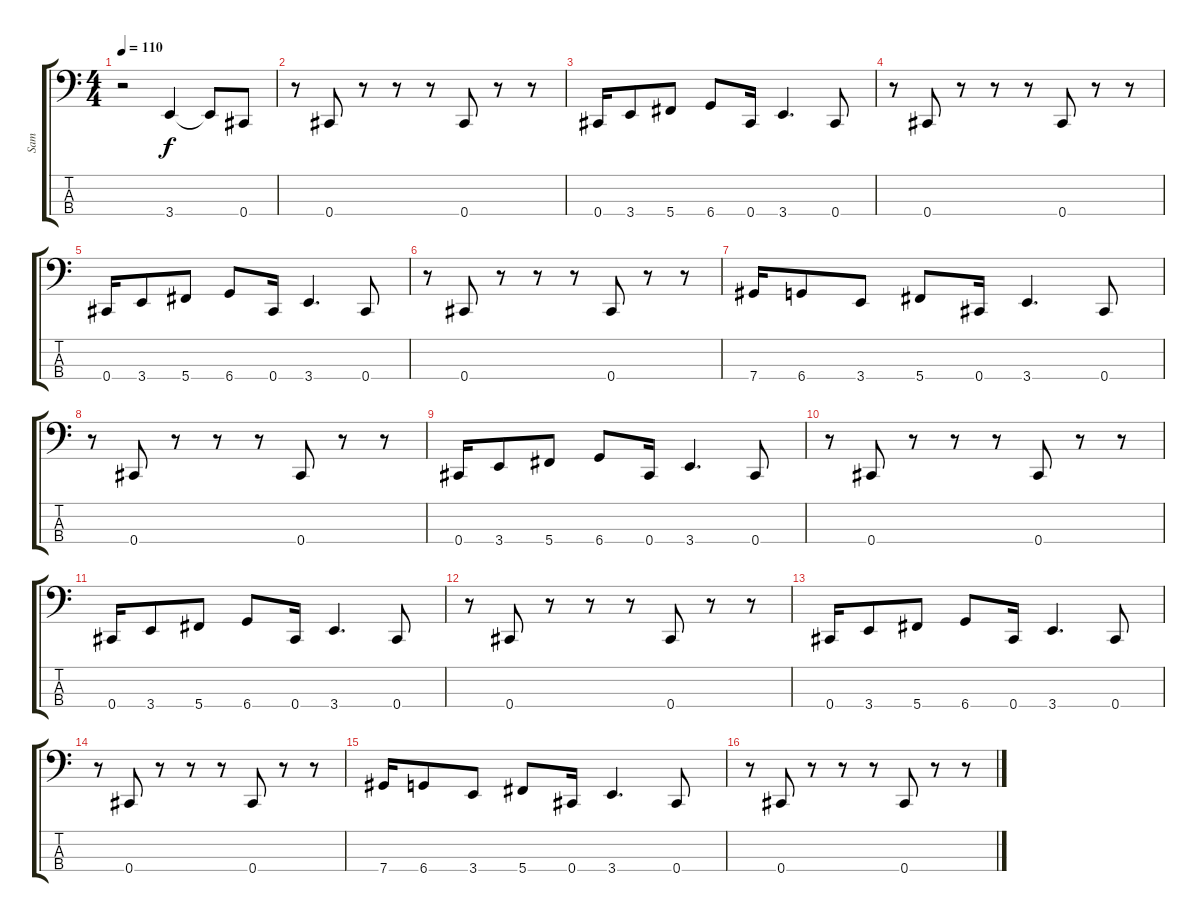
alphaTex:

\track ("Sam" "Sam") {instrument electricbasspick}
\staff {score tabs}
\tuning (E2 B1 Gb1 Db1) {hide}
\ts (4 4)
\tempo 110
\clef f4
\ks c
r.2{dy f} 3.4.4 3.4{t}.8 0.4.8 |
r.8 0.4.8 r.8 r.8 r.8 0.4.8 r.8 r.8 |
0.4.16 3.4.8 5.4.8 6.4.8 0.4.16 3.4.4{d} 0.4.8 |
r.8 0.4.8 r.8 r.8 r.8 0.4.8 r.8 r.8 |
0.4.16 3.4.8 5.4.8 6.4.8 0.4.16 3.4.4{d} 0.4.8 |
r.8 0.4.8 r.8 r.8 r.8 0.4.8 r.8 r.8 |
7.4.16 6.4.8 3.4.8 5.4.8 0.4.16 3.4.4{d} 0.4.8 |
r.8 0.4.8 r.8 r.8 r.8 0.4.8 r.8 r.8 |
0.4.16 3.4.8 5.4.8 6.4.8 0.4.16 3.4.4{d} 0.4.8 |
r.8 0.4.8 r.8 r.8 r.8 0.4.8 r.8 r.8 |
0.4.16 3.4.8 5.4.8 6.4.8 0.4.16 3.4.4{d} 0.4.8 |
r.8 0.4.8 r.8 r.8 r.8 0.4.8 r.8 r.8 |
0.4.16 3.4.8 5.4.8 6.4.8 0.4.16 3.4.4{d} 0.4.8 |
r.8 0.4.8 r.8 r.8 r.8 0.4.8 r.8 r.8 |
7.4.16 6.4.8 3.4.8 5.4.8 0.4.16 3.4.4{d} 0.4.8 |
r.8 0.4.8 r.8 r.8 r.8 0.4.8 r.8 r.8
